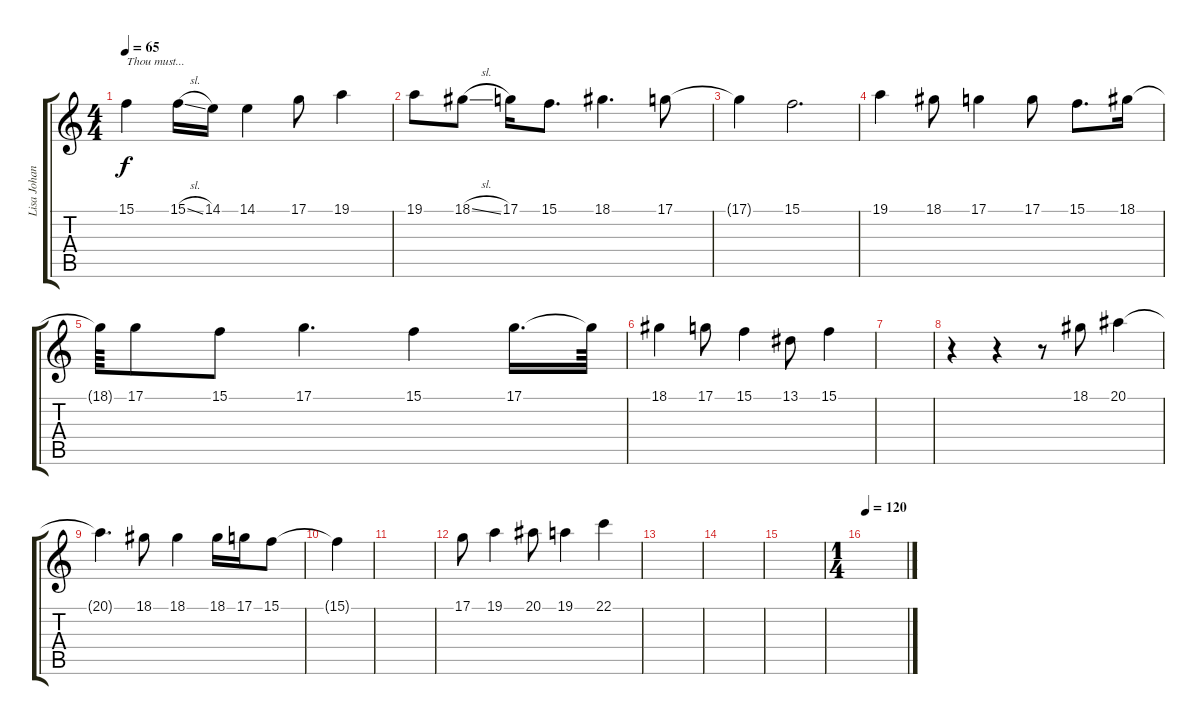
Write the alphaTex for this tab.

\track ("Lisa Johansson" "Lisa Johan") {instrument voiceoohs}
\staff {score tabs}
\tuning (D4 A3 F3 C3 G2 D2) {hide}
\ts (4 4)
\tempo 65
\clef g2
\ks c
15.1.4{txt "Thou must..." dy f} 15.1{sl}.16 14.1.16 14.1.4 17.1.8 19.1.4 |
19.1.8 18.1{sl}.8 17.1.16 15.1.8{d} 18.1.4{d} 17.1.8 |
17.1{t}.4 15.1.2{d} |
19.1.4 18.1.8 17.1.4 17.1.8 15.1.8{d} 18.1.16 |
18.1{t}.64 17.1.8 15.1.8 17.1.4{d} 15.1.4 17.1.16{d} 17.1{t}.64 |
18.1.4 17.1.8 15.1.4 13.1.8 15.1.4 |
|
r.4 r.4 r.8 18.1.8 20.1.4 |
20.1{t}.4{d} 18.1.8 18.1.4 18.1.16 17.1.16 15.1.8 |
15.1{t}.4 |
|
17.1.8 19.1.4 20.1.8 19.1.4 22.1.4 |
|
|
|
\ts (1 4)
\tempo 120
